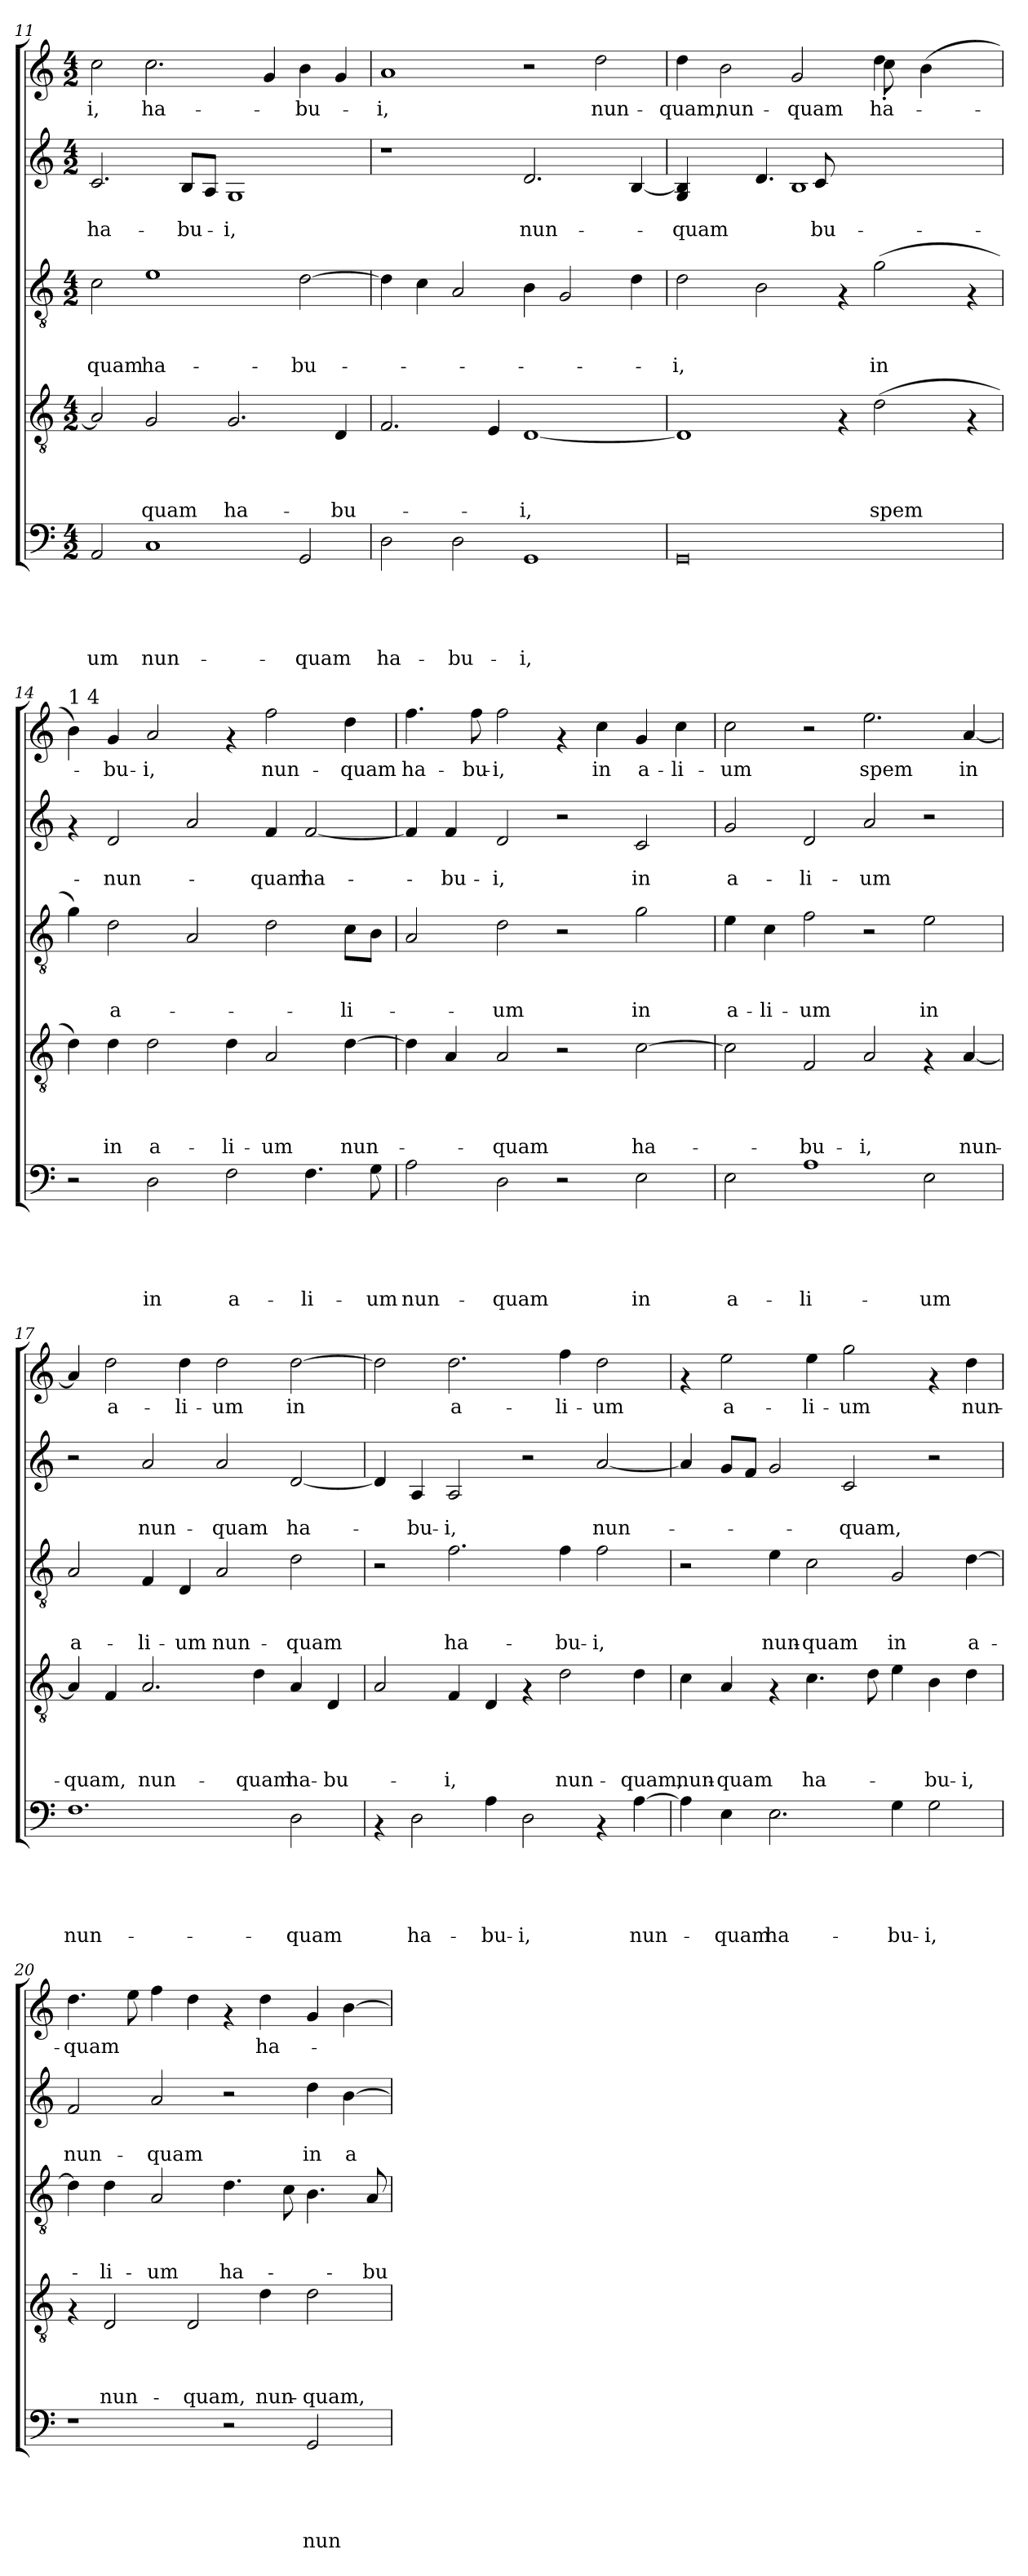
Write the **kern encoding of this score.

**kern	**text	**text	**text	**text	**text	**kern	**text	**text	**text	**text	**kern	**text	**text	**text	**kern	**text	**text	**kern	**text
*part5	*part5	*part5	*part5	*part5	*part5	*part4	*part4	*part4	*part4	*part4	*part3	*part3	*part3	*part3	*part2	*part2	*part2	*part1	*part1
*staff5	*staff5	*staff5	*staff5	*staff5	*staff5	*staff4	*staff4	*staff4	*staff4	*staff4	*staff3	*staff3	*staff3	*staff3	*staff2	*staff2	*staff2	*staff1	*staff1
*clefF4	*	*	*	*	*	*clefGv2	*	*	*	*	*clefGv2	*	*	*	*clefG2	*	*	*clefG2	*
*k[]	*	*	*	*	*	*k[]	*	*	*	*	*k[]	*	*	*	*k[]	*	*	*k[]	*
*C:	*	*	*	*	*	*C:	*	*	*	*	*C:	*	*	*	*C:	*	*	*C:	*
*M4/2	*	*	*	*	*	*M4/2	*	*	*	*	*M4/2	*	*	*	*M4/2	*	*	*M4/2	*
=11	=11	=11	=11	=11	=11	=11	=11	=11	=11	=11	=11	=11	=11	=11	=11	=11	=11	=11	=11
!	!	!	!	!	!LO:LY:b	!	!	!	!	!	!	!	!	!LO:LY:b	!	!	!LO:LY:b	!	!LO:LY:b
2AA/	.	.	.	.	-um	2A/]	.	.	.	.	2c\	.	.	-quam	2.c/	.	ha-	2cc\	-i,
!	!	!	!	!	!LO:LY:b	!	!	!	!	!LO:LY:b	!	!	!	!LO:LY:b	!	!	!	!	!LO:LY:b
1C	.	.	.	.	nun-	2G/	.	.	.	-quam	1e	.	.	ha-	.	.	.	2.cc\	ha-
!	!	!	!	!	!	!	!	!	!	!	!	!	!	!	!	!	!LO:LY:b	!	!
.	.	.	.	.	.	.	.	.	.	.	.	.	.	.	8B/L	.	-bu-	.	.
.	.	.	.	.	.	.	.	.	.	.	.	.	.	.	8A/J	.	.	.	.
!	!	!	!	!	!	!	!	!	!	!LO:LY:b	!	!	!	!	!	!	!LO:LY:b	!	!
.	.	.	.	.	.	2.G/	.	.	.	ha-	.	.	.	.	1G	.	-i,	.	.
.	.	.	.	.	.	.	.	.	.	.	.	.	.	.	.	.	.	4g/	.
!	!	!	!	!	!LO:LY:b	!	!	!	!	!	!	!	!	!LO:LY:b	!	!	!	!	!LO:LY:b
2GG/	.	.	.	.	-quam	.	.	.	.	.	[>2d\	.	.	-bu-	.	.	.	4b\	-bu-
!	!	!	!	!	!	!	!	!	!	!LO:LY:b	!	!	!	!	!	!	!	!	!
.	.	.	.	.	.	4D/	.	.	.	-bu-	.	.	.	.	.	.	.	4g/	.
=12	=12	=12	=12	=12	=12	=12	=12	=12	=12	=12	=12	=12	=12	=12	=12	=12	=12	=12	=12
!	!	!	!	!	!LO:LY:b	!	!	!	!	!	!	!	!	!	!	!	!	!	!LO:LY:b
2D\	.	.	.	.	ha-	2.F/	.	.	.	.	4d\]	.	.	.	1r	.	.	1a	-i,
.	.	.	.	.	.	.	.	.	.	.	4c\	.	.	.	.	.	.	.	.
!	!	!	!	!	!LO:LY:b	!	!	!	!	!	!	!	!	!	!	!	!	!	!
2D\	.	.	.	.	-bu-	.	.	.	.	.	2A/	.	.	.	.	.	.	.	.
.	.	.	.	.	.	4E/	.	.	.	.	.	.	.	.	.	.	.	.	.
!	!	!	!	!	!LO:LY:b	!	!	!	!	!LO:LY:b	!	!	!	!	!	!	!LO:LY:b	!	!
1GG	.	.	.	.	-i,	[<1D	.	.	.	-i,	4B\	.	.	.	2.d/	.	nun-	2r	.
.	.	.	.	.	.	.	.	.	.	.	2G/	.	.	.	.	.	.	.	.
!	!	!	!	!	!	!	!	!	!	!	!	!	!	!	!	!	!	!	!LO:LY:b
.	.	.	.	.	.	.	.	.	.	.	.	.	.	.	.	.	.	2dd\	nun-
.	.	.	.	.	.	.	.	.	.	.	4d\	.	.	.	[<4B/	.	.	.	.
=13	=13	=13	=13	=13	=13	=13	=13	=13	=13	=13	=13	=13	=13	=13	=13	=13	=13	=13	=13
!	!	!	!	!	!	!	!	!	!	!	!	!	!	!LO:LY:b	!	!	!LO:LY:b	!	!LO:LY:b
*	*	*	*	*	*	*	*	*	*	*	*	*	*	*	*^	*	*	*^	*
0GG	.	.	.	.	.	1D]	.	.	.	.	2d\	.	.	-i,	4G/ 4B/]	2.ryy	.	-quam	4dd\	1ryy	-quam,
!	!	!	!	!	!	!	!	!	!	!	!	!	!	!	!	!	!	!	!	!	!LO:LY:b
.	.	.	.	.	.	.	.	.	.	.	.	.	.	.	4ryy	.	.	.	2b\	.	nun-
.	.	.	.	.	.	.	.	.	.	.	2B\	.	.	.	4.d/	.	.	.	.	.	.
!	!	!	!	!	!	!	!	!	!	!	!	!	!	!	!	!	!	!	!	!	!LO:LY:b
.	.	.	.	.	.	.	.	.	.	.	.	.	.	.	.	1B	.	.	2g/	.	-quam
!	!	!	!	!	!	!	!	!	!	!	!	!	!	!	!	!	!	!LO:LY:b	!	!	!
.	.	.	.	.	.	.	.	.	.	.	.	.	.	.	8c/	.	.	bu-	.	.	.
.	.	.	.	.	.	4rF	.	.	.	.	4rF	.	.	.	4ryy	.	.	.	.	4ryy	.
!	!	!	!	!	!	!	!	!	!	!LO:LY:b	!	!	!	!LO:LY:b	!	!	!	!	!	!	!LO:LY:b
.	.	.	.	.	.	(<2d\	.	.	.	spem	(<2g\	.	.	in	2.ryy	.	.	.	4dd\	8cc'<\	ha-
.	.	.	.	.	.	.	.	.	.	.	.	.	.	.	.	.	.	.	.	4ryy	.
.	.	.	.	.	.	.	.	.	.	.	.	.	.	.	.	.	.	.	(<4b\	.	.
.	.	.	.	.	.	.	.	.	.	.	.	.	.	.	.	.	.	.	.	4.ryy	.
.	.	.	.	.	.	4rF	.	.	.	.	4rF	.	.	.	.	4ryy	.	.	4ryy	.	.
*	*	*	*	*	*	*	*	*	*	*	*	*	*	*	*	*	*	*	*v	*v	*
!!LO:PB:g=z
=14	=14	=14	=14	=14	=14	=14	=14	=14	=14	=14	=14	=14	=14	=14	=14	=14	=14	=14	=14	=14
!	!	!	!	!	!	!	!	!	!	!	!	!	!	!	!	!	!	!	!LO:TX:a:t=1 4	!
*	*	*	*	*	*	*	*	*	*	*	*	*	*	*	*v	*v	*	*	*	*
2r	.	.	.	.	.	4d\)	.	.	.	.	4g\)	.	.	.	4rf	.	.	4b\)	.
!	!	!	!	!	!	!	!	!	!	!LO:LY:b	!	!	!	!LO:LY:b	!	!	!LO:LY:b	!	!LO:LY:b
.	.	.	.	.	.	4d\	.	.	.	in	2d\	.	.	a-	2d/	.	-nun-	4g/	-bu-
!	!	!	!	!	!LO:LY:b	!	!	!	!	!LO:LY:b	!	!	!	!	!	!	!	!	!LO:LY:b
2D\	.	.	.	.	in	2d\	.	.	.	a-	.	.	.	.	.	.	.	2a/	-i,
.	.	.	.	.	.	.	.	.	.	.	2A/	.	.	.	2a/	.	.	.	.
!	!	!	!	!	!LO:LY:b	!	!	!	!	!LO:LY:b	!	!	!	!	!	!	!	!	!
2F\	.	.	.	.	a-	4d\	.	.	.	-li-	.	.	.	.	.	.	.	4rf	.
!	!	!	!	!	!	!	!	!	!	!LO:LY:b	!	!	!	!	!	!	!LO:LY:b	!	!LO:LY:b
.	.	.	.	.	.	2A/	.	.	.	-um	2d\	.	.	.	4f/	.	-quam	2ff\	nun-
!	!	!	!	!	!LO:LY:b	!	!	!	!	!	!	!	!	!	!	!	!LO:LY:b	!	!
4.F\	.	.	.	.	-li-	.	.	.	.	.	.	.	.	.	[<2f/	.	ha-	.	.
!	!	!	!	!	!	!	!	!	!	!LO:LY:b	!	!	!	!LO:LY:b	!	!	!	!	!LO:LY:b
.	.	.	.	.	.	[>4d\	.	.	.	nun-	8c\L	.	.	-li-	.	.	.	4dd\	-quam
!	!	!	!	!	!LO:LY:b	!	!	!	!	!	!	!	!	!	!	!	!	!	!
8G\	.	.	.	.	-um	.	.	.	.	.	8B\J	.	.	.	.	.	.	.	.
=15	=15	=15	=15	=15	=15	=15	=15	=15	=15	=15	=15	=15	=15	=15	=15	=15	=15	=15	=15
!	!	!	!	!	!LO:LY:b	!	!	!	!	!	!	!	!	!	!	!	!	!	!LO:LY:b
2A\	.	.	.	.	nun-	4d\]	.	.	.	.	2A/	.	.	.	4f/]	.	.	4.ff\	ha-
!	!	!	!	!	!	!	!	!	!	!	!	!	!	!	!	!	!LO:LY:b	!	!
.	.	.	.	.	.	4A/	.	.	.	.	.	.	.	.	4f/	.	-bu-	.	.
!	!	!	!	!	!	!	!	!	!	!	!	!	!	!	!	!	!	!	!LO:LY:b
.	.	.	.	.	.	.	.	.	.	.	.	.	.	.	.	.	.	8ff\	-bu-
!	!	!	!	!	!LO:LY:b	!	!	!	!	!LO:LY:b	!	!	!	!LO:LY:b	!	!	!LO:LY:b	!	!LO:LY:b
2D\	.	.	.	.	-quam	2A/	.	.	.	-quam	2d\	.	.	-um	2d/	.	-i,	2ff\	-i,
2r	.	.	.	.	.	2r	.	.	.	.	2r	.	.	.	2r	.	.	4rf	.
!	!	!	!	!	!	!	!	!	!	!	!	!	!	!	!	!	!	!	!LO:LY:b
.	.	.	.	.	.	.	.	.	.	.	.	.	.	.	.	.	.	4cc\	in
!	!	!	!	!	!LO:LY:b	!	!	!	!	!LO:LY:b	!	!	!	!LO:LY:b	!	!	!LO:LY:b	!	!LO:LY:b
2E\	.	.	.	.	in	[>2c\	.	.	.	ha-	2g\	.	.	in	2c/	.	in	4g/	a-
!	!	!	!	!	!	!	!	!	!	!	!	!	!	!	!	!	!	!	!LO:LY:b
.	.	.	.	.	.	.	.	.	.	.	.	.	.	.	.	.	.	4cc\	-li-
=16	=16	=16	=16	=16	=16	=16	=16	=16	=16	=16	=16	=16	=16	=16	=16	=16	=16	=16	=16
!	!	!	!	!	!LO:LY:b	!	!	!	!	!	!	!	!	!LO:LY:b	!	!	!LO:LY:b	!	!LO:LY:b
2E\	.	.	.	.	a-	2c\]	.	.	.	.	4e\	.	.	a-	2g/	.	a-	2cc\	-um
!	!	!	!	!	!	!	!	!	!	!	!	!	!	!LO:LY:b	!	!	!	!	!
.	.	.	.	.	.	.	.	.	.	.	4c\	.	.	-li-	.	.	.	.	.
!	!	!	!	!	!LO:LY:b	!	!	!	!	!LO:LY:b	!	!	!	!LO:LY:b	!	!	!LO:LY:b	!	!
1A	.	.	.	.	-li-	2F/	.	.	.	-bu-	2f\	.	.	-um	2d/	.	-li-	2r	.
!	!	!	!	!	!	!	!	!	!	!LO:LY:b	!	!	!	!	!	!	!LO:LY:b	!	!LO:LY:b
.	.	.	.	.	.	2A/	.	.	.	-i,	2r	.	.	.	2a/	.	-um	2.ee\	spem
!	!	!	!	!	!LO:LY:b	!	!	!	!	!	!	!	!	!LO:LY:b	!	!	!	!	!
2E\	.	.	.	.	-um	4rF	.	.	.	.	2e\	.	.	in	2r	.	.	.	.
!	!	!	!	!	!	!	!	!	!	!LO:LY:b	!	!	!	!	!	!	!	!	!LO:LY:b
.	.	.	.	.	.	[<4A/	.	.	.	nun-	.	.	.	.	.	.	.	[<4a/	in
=17	=17	=17	=17	=17	=17	=17	=17	=17	=17	=17	=17	=17	=17	=17	=17	=17	=17	=17	=17
!	!	!	!	!	!LO:LY:b	!	!	!	!	!LO:LY:b	!	!	!	!LO:LY:b	!	!	!	!	!
1.F	.	.	.	.	nun-	4A/]	.	.	.	-quam,	2A/	.	.	a-	2r	.	.	4a/]	.
!	!	!	!	!	!	!	!	!	!	!	!	!	!	!	!	!	!	!	!LO:LY:b
.	.	.	.	.	.	4F/	.	.	.	.	.	.	.	.	.	.	.	2dd\	a-
!	!	!	!	!	!	!	!	!	!	!LO:LY:b	!	!	!	!LO:LY:b	!	!	!LO:LY:b	!	!
.	.	.	.	.	.	2.A/	.	.	.	nun-	4F/	.	.	-li-	2a/	.	nun-	.	.
!	!	!	!	!	!	!	!	!	!	!	!	!	!	!LO:LY:b	!	!	!	!	!LO:LY:b
.	.	.	.	.	.	.	.	.	.	.	4D/	.	.	-um	.	.	.	4dd\	-li-
!	!	!	!	!	!	!	!	!	!	!	!	!	!	!LO:LY:b	!	!	!LO:LY:b	!	!LO:LY:b
.	.	.	.	.	.	.	.	.	.	.	2A/	.	.	nun-	2a/	.	-quam	2dd\	-um
!	!	!	!	!	!	!	!	!	!	!LO:LY:b	!	!	!	!	!	!	!	!	!
.	.	.	.	.	.	4d\	.	.	.	-quam	.	.	.	.	.	.	.	.	.
!	!	!	!	!	!LO:LY:b	!	!	!	!	!LO:LY:b	!	!	!	!LO:LY:b	!	!	!LO:LY:b	!	!LO:LY:b
2D\	.	.	.	.	-quam	4A/	.	.	.	ha-	2d\	.	.	-quam	[>2d/	.	ha-	[>2dd\	in
!	!	!	!	!	!	!	!	!	!	!LO:LY:b	!	!	!	!	!	!	!	!	!
.	.	.	.	.	.	4D/	.	.	.	-bu-	.	.	.	.	.	.	.	.	.
!!LO:PB:g=z
=18	=18	=18	=18	=18	=18	=18	=18	=18	=18	=18	=18	=18	=18	=18	=18	=18	=18	=18	=18
4rAA	.	.	.	.	.	2A/	.	.	.	.	2r	.	.	.	4d/]	.	.	2dd\]	.
!	!	!	!	!	!LO:LY:b	!	!	!	!	!	!	!	!	!	!	!	!LO:LY:b	!	!
2D\	.	.	.	.	ha-	.	.	.	.	.	.	.	.	.	4A/	.	-bu-	.	.
!	!	!	!	!	!	!	!	!	!	!LO:LY:b	!	!	!	!LO:LY:b	!	!	!LO:LY:b	!	!LO:LY:b
.	.	.	.	.	.	4F/	.	.	.	-i,	2.f\	.	.	ha-	2A/	.	-i,	2.dd\	a-
!	!	!	!	!	!LO:LY:b	!	!	!	!	!	!	!	!	!	!	!	!	!	!
4A\	.	.	.	.	-bu-	4D/	.	.	.	.	.	.	.	.	.	.	.	.	.
!	!	!	!	!	!LO:LY:b	!	!	!	!	!	!	!	!	!	!	!	!	!	!
2D\	.	.	.	.	-i,	4rF	.	.	.	.	.	.	.	.	2r	.	.	.	.
!	!	!	!	!	!	!	!	!	!	!LO:LY:b	!	!	!	!LO:LY:b	!	!	!	!	!LO:LY:b
.	.	.	.	.	.	2d\	.	.	.	nun-	4f\	.	.	-bu-	.	.	.	4ff\	-li-
!	!	!	!	!	!	!	!	!	!	!	!	!	!	!LO:LY:b	!	!	!LO:LY:b	!	!LO:LY:b
4rAA	.	.	.	.	.	.	.	.	.	.	2f\	.	.	-i,	[<2a/	.	nun-	2dd\	-um
!	!	!	!	!	!LO:LY:b	!	!	!	!	!LO:LY:b	!	!	!	!	!	!	!	!	!
[>4A\	.	.	.	.	nun-	4d\	.	.	.	-quam,	.	.	.	.	.	.	.	.	.
=19	=19	=19	=19	=19	=19	=19	=19	=19	=19	=19	=19	=19	=19	=19	=19	=19	=19	=19	=19
!	!	!	!	!	!	!	!	!	!	!LO:LY:b	!	!	!	!	!	!	!	!	!
4A\]	.	.	.	.	.	4c\	.	.	.	nun-	2r	.	.	.	4a/]	.	.	4rf	.
!	!	!	!	!	!LO:LY:b	!	!	!	!	!LO:LY:b	!	!	!	!	!	!	!	!	!LO:LY:b
4E\	.	.	.	.	-quam	4A/	.	.	.	-quam	.	.	.	.	8g/L	.	.	2ee\	a-
.	.	.	.	.	.	.	.	.	.	.	.	.	.	.	8f/J	.	.	.	.
!	!	!	!	!	!LO:LY:b	!	!	!	!	!	!	!	!	!LO:LY:b	!	!	!	!	!
2.E\	.	.	.	.	ha-	4rF	.	.	.	.	4e\	.	.	nun-	2g/	.	.	.	.
!	!	!	!	!	!	!	!	!	!	!LO:LY:b	!	!	!	!LO:LY:b	!	!	!	!	!LO:LY:b
.	.	.	.	.	.	4.c\	.	.	.	ha-	2c\	.	.	-quam	.	.	.	4ee\	-li-
!	!	!	!	!	!	!	!	!	!	!	!	!	!	!	!	!	!LO:LY:b	!	!LO:LY:b
.	.	.	.	.	.	.	.	.	.	.	.	.	.	.	2c/	.	-quam,	2gg\	-um
.	.	.	.	.	.	8d\	.	.	.	.	.	.	.	.	.	.	.	.	.
!	!	!	!	!	!LO:LY:b	!	!	!	!	!	!	!	!	!LO:LY:b	!	!	!	!	!
4G\	.	.	.	.	-bu-	4e\	.	.	.	.	2G/	.	.	in	.	.	.	.	.
!	!	!	!	!	!LO:LY:b	!	!	!	!	!LO:LY:b	!	!	!	!	!	!	!	!	!
2G\	.	.	.	.	-i,	4B\	.	.	.	-bu-	.	.	.	.	2r	.	.	4rf	.
!	!	!	!	!	!	!	!	!	!	!LO:LY:b	!	!	!	!LO:LY:b	!	!	!	!	!LO:LY:b
.	.	.	.	.	.	4d\	.	.	.	-i,	[>4d\	.	.	a-	.	.	.	4dd\	nun-
=20	=20	=20	=20	=20	=20	=20	=20	=20	=20	=20	=20	=20	=20	=20	=20	=20	=20	=20	=20
!	!	!	!	!	!	!	!	!	!	!	!	!	!	!	!	!	!LO:LY:b	!	!LO:LY:b
1r	.	.	.	.	.	4rF	.	.	.	.	4d\]	.	.	.	2f/	.	nun-	4.dd\	-quam
!	!	!	!	!	!	!	!	!	!	!LO:LY:b	!	!	!	!LO:LY:b	!	!	!	!	!
.	.	.	.	.	.	2D/	.	.	.	nun-	4d\	.	.	-li-	.	.	.	.	.
.	.	.	.	.	.	.	.	.	.	.	.	.	.	.	.	.	.	8ee\	.
!	!	!	!	!	!	!	!	!	!	!	!	!	!	!LO:LY:b	!	!	!LO:LY:b	!	!
.	.	.	.	.	.	.	.	.	.	.	2A/	.	.	-um	2a/	.	-quam	4ff\	.
!	!	!	!	!	!	!	!	!	!	!LO:LY:b	!	!	!	!	!	!	!	!	!
.	.	.	.	.	.	2D/	.	.	.	-quam,	.	.	.	.	.	.	.	4dd\	.
!	!	!	!	!	!	!	!	!	!	!	!	!	!	!LO:LY:b	!	!	!	!	!
2r	.	.	.	.	.	.	.	.	.	.	4.d\	.	.	ha-	2r	.	.	4rf	.
!	!	!	!	!	!	!	!	!	!	!LO:LY:b	!	!	!	!	!	!	!	!	!LO:LY:b
.	.	.	.	.	.	4d\	.	.	.	nun-	.	.	.	.	.	.	.	4dd\	ha-
.	.	.	.	.	.	.	.	.	.	.	8c\	.	.	.	.	.	.	.	.
!	!	!	!	!	!LO:LY:b	!	!	!	!	!LO:LY:b	!	!	!	!	!	!	!LO:LY:b	!	!
2GG/	.	.	.	.	nun-	2d\	.	.	.	-quam,	4.B\	.	.	.	4dd\	.	in	4g/	.
!	!	!	!	!	!	!	!	!	!	!	!	!	!	!	!	!	!LO:LY:b	!	!
.	.	.	.	.	.	.	.	.	.	.	.	.	.	.	[>4b\	.	a-	[>4b\	.
!	!	!	!	!	!	!	!	!	!	!	!	!	!	!LO:LY:b	!	!	!	!	!
.	.	.	.	.	.	.	.	.	.	.	8A/	.	.	-bu-	.	.	.	.	.
=	=	=	=	=	=	=	=	=	=	=	=	=	=	=	=	=	=	=	=
*-	*-	*-	*-	*-	*-	*-	*-	*-	*-	*-	*-	*-	*-	*-	*-	*-	*-	*-	*-
